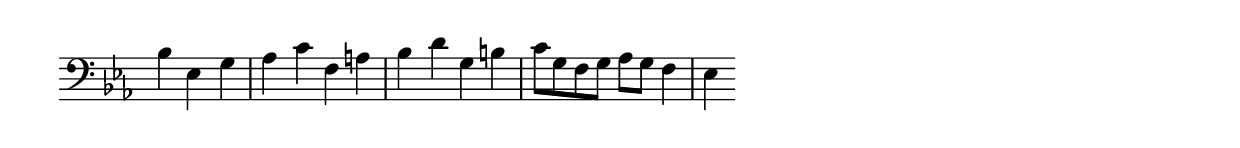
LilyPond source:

\version "2.6.3"
\include "english.ly"

melody = \relative c' {
  \clef bass
  \key ef \major
  \time 4/4
  \partial 4*3 bf4 ef,4 g4 | af4 c4 f,4 a4 | bf4 d4 g,4 b4 | c8 g8 f8 g8 af8 g8 f4 | ef4 \bar ""
}

\score {
  \new Staff \melody
  \midi { \tempo 4 = 92 }
  \layout {  
    indent = 0.0\cm
    \context {
      \Score
       \remove Bar_number_engraver
    }
    \context {
       \Staff \remove Time_signature_engraver
    }
  }
}
